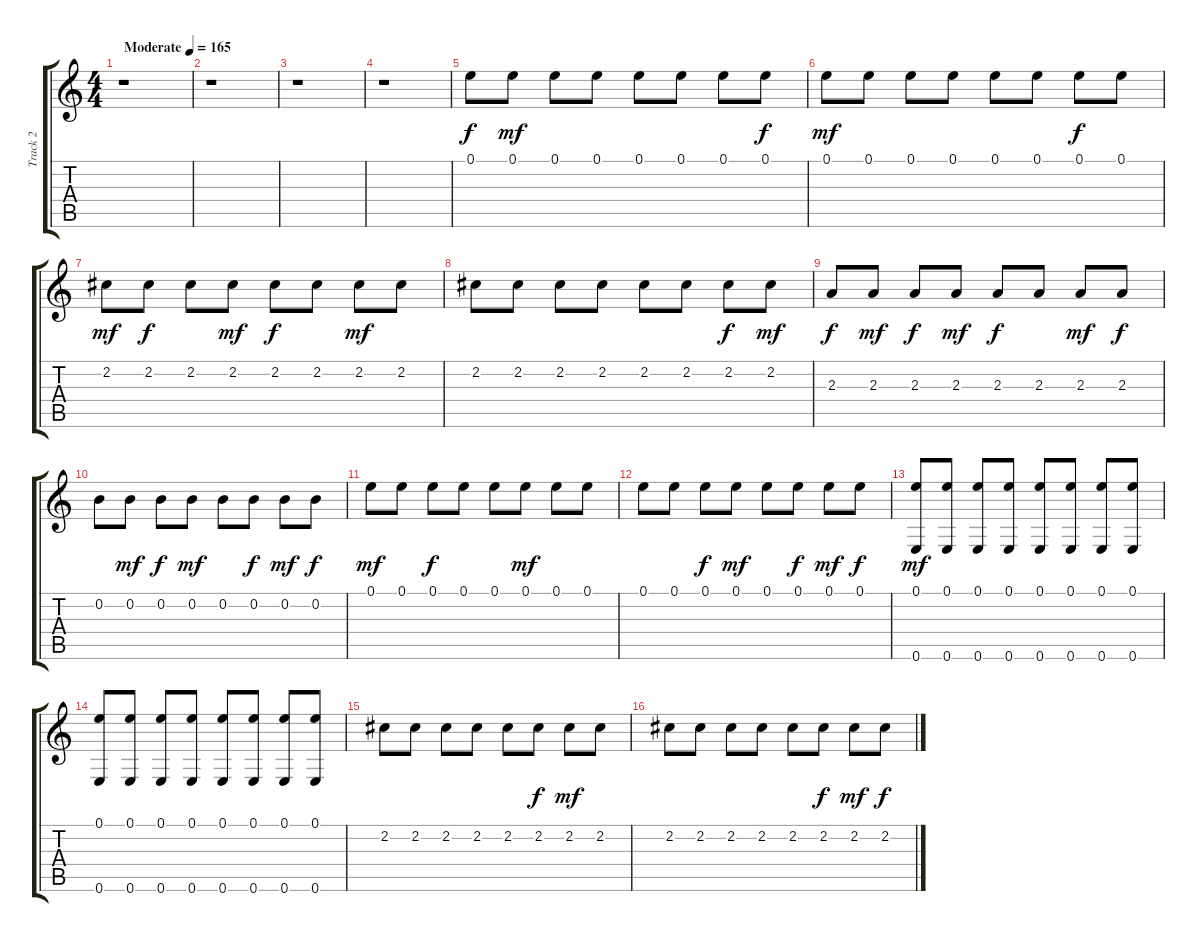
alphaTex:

\track ("Track 2" "Track 2") {instrument synthbass2}
\staff {score tabs}
\tuning (E4 B3 G3 D3 A2 E2) {hide}
\ts (4 4)
\tempo (165 "Moderate")
\clef g2
\ks c
r.1{dy f instrument synthbass2} |
r.1 |
r.1 |
r.1 |
0.1.8 0.1.8{dy mf} 0.1.8 0.1.8 0.1.8 0.1.8 0.1.8 0.1.8{dy f} |
0.1.8{dy mf} 0.1.8 0.1.8 0.1.8 0.1.8 0.1.8 0.1.8{dy f} 0.1.8 |
2.2.8{dy mf} 2.2.8{dy f} 2.2.8 2.2.8{dy mf} 2.2.8{dy f} 2.2.8 2.2.8{dy mf} 2.2.8 |
2.2.8 2.2.8 2.2.8 2.2.8 2.2.8 2.2.8 2.2.8{dy f} 2.2.8{dy mf} |
2.3.8{dy f} 2.3.8{dy mf} 2.3.8{dy f} 2.3.8{dy mf} 2.3.8{dy f} 2.3.8 2.3.8{dy mf} 2.3.8{dy f} |
0.2.8 0.2.8{dy mf} 0.2.8{dy f} 0.2.8{dy mf} 0.2.8 0.2.8{dy f} 0.2.8{dy mf} 0.2.8{dy f} |
0.1.8{dy mf} 0.1.8 0.1.8{dy f} 0.1.8 0.1.8 0.1.8{dy mf} 0.1.8 0.1.8 |
0.1.8 0.1.8 0.1.8{dy f} 0.1.8{dy mf} 0.1.8 0.1.8{dy f} 0.1.8{dy mf} 0.1.8{dy f} |
(0.1 0.6).8{dy mf} (0.1 0.6).8 (0.1 0.6).8 (0.1 0.6).8 (0.1 0.6).8 (0.1 0.6).8 (0.1 0.6).8 (0.1 0.6).8 |
(0.1 0.6).8 (0.1 0.6).8 (0.1 0.6).8 (0.1 0.6).8 (0.1 0.6).8 (0.1 0.6).8 (0.1 0.6).8 (0.1 0.6).8 |
2.2.8 2.2.8 2.2.8 2.2.8 2.2.8 2.2.8{dy f} 2.2.8{dy mf} 2.2.8 |
2.2.8 2.2.8 2.2.8 2.2.8 2.2.8 2.2.8{dy f} 2.2.8{dy mf} 2.2.8{dy f}
